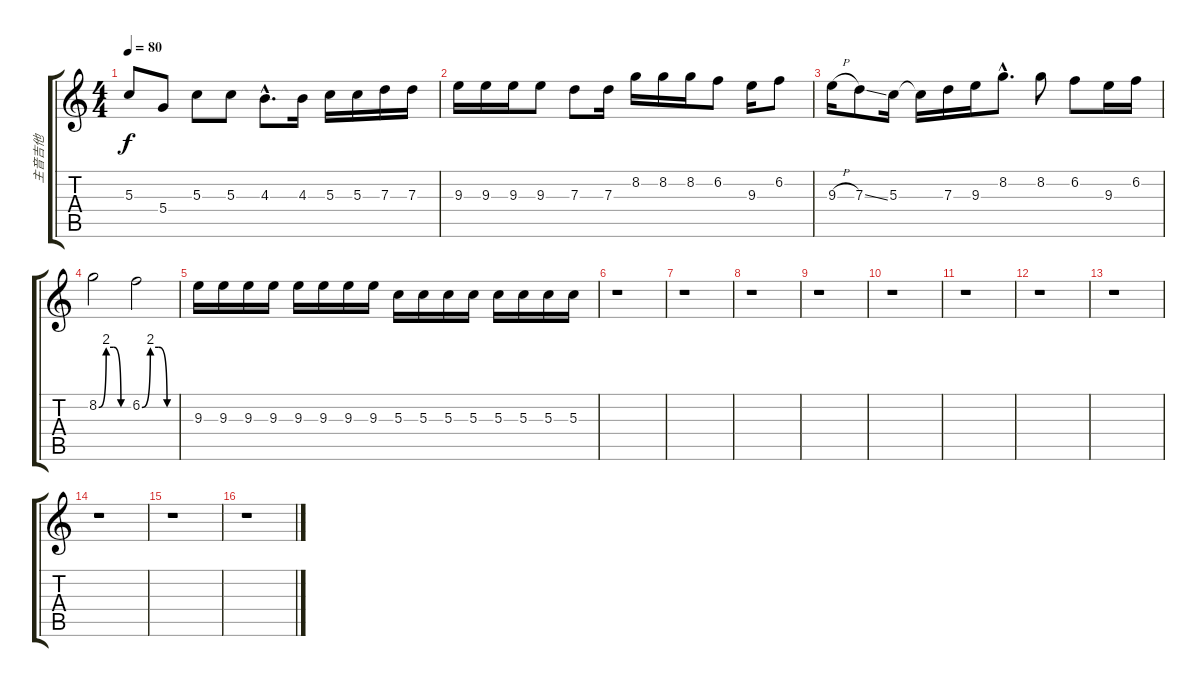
\track ("主音吉他" "主音吉他") {instrument overdrivenguitar}
\staff {score tabs}
\tuning (E4 B3 G3 D3 A2 E2) {hide}
\ts (4 4)
\tempo 80
\clef g2
\ks c
5.3.8{dy f} 5.4.8 5.3.8 5.3.8 4.3{hac}.8{d} 4.3.16 5.3.16 5.3.16 7.3.16 7.3.16 |
9.3.16 9.3.16 9.3.16 9.3.8 7.3.8 7.3.16 8.2.16 8.2.16 8.2.16 6.2.8 9.3.16 6.2.8 |
9.3{h}.16 7.3{ss}.8 5.3.16 5.3{t}.16 7.3.16 9.3.16 8.2{hac}.8{d} 8.2.8 6.2.8 9.3.16 6.2.16 |
8.2{be (custom 0 0 15 8 30 8 45 0 60 0)}.2 6.2{be (custom 0 0 15 8 30 8 45 0 60 0)}.2 |
9.3.16 9.3.16 9.3.16 9.3.16 9.3.16 9.3.16 9.3.16 9.3.16 5.3.16 5.3.16 5.3.16 5.3.16 5.3.16 5.3.16 5.3.16 5.3.16 |
r.1 |
r.1 |
r.1 |
r.1 |
r.1 |
r.1 |
r.1 |
r.1 |
r.1 |
r.1 |
r.1
